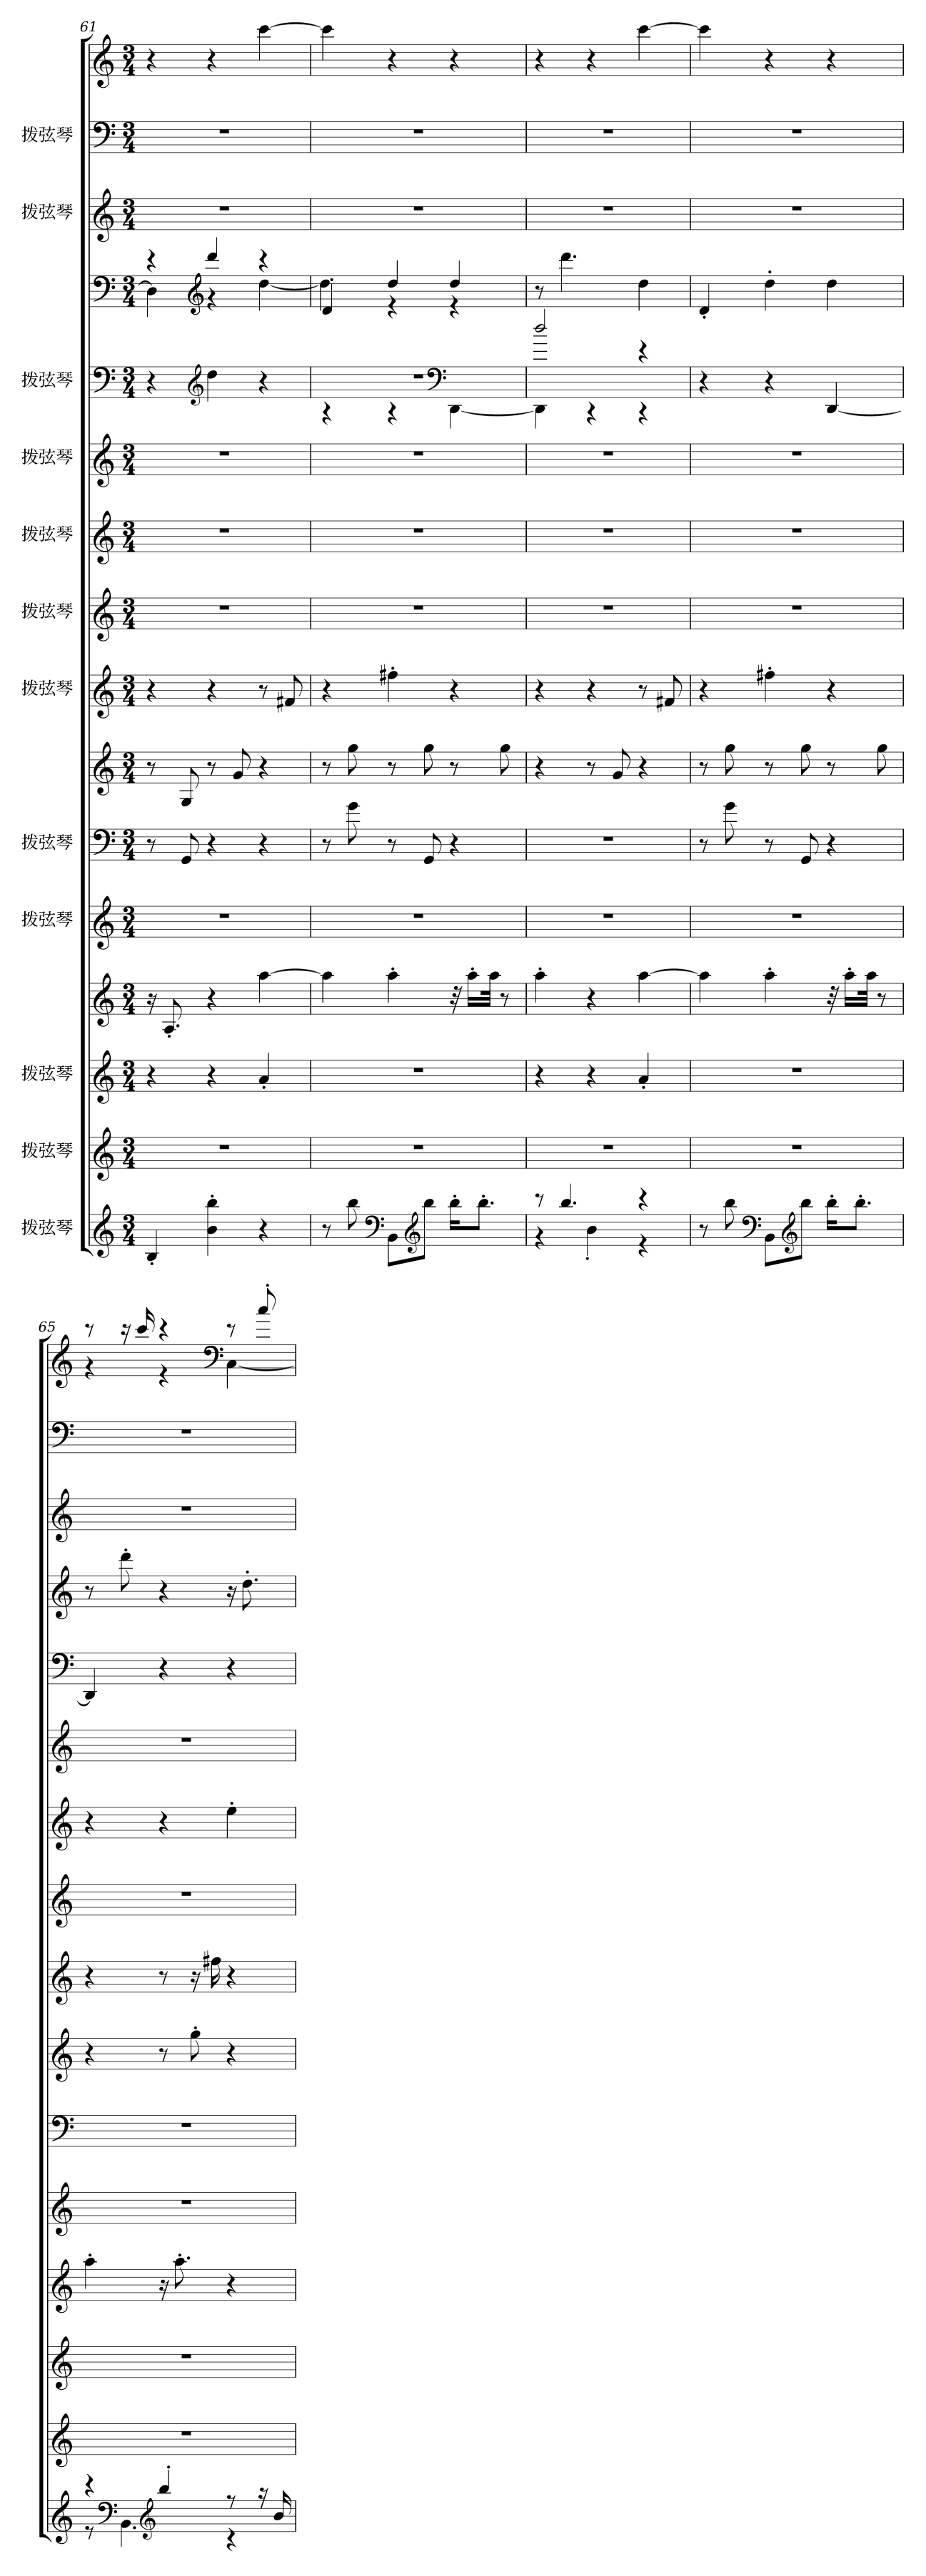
**kern	**kern	**kern	**kern	**kern	**kern	**kern	**kern	**kern	**kern	**kern	**kern	**kern	**kern	**kern	**kern
*part12	*part11	*part10	*part10	*part9	*part8	*part8	*part7	*part6	*part5	*part4	*part3	*part3	*part2	*part1	*part1
*staff16	*staff15	*staff14	*staff13	*staff12	*staff11	*staff10	*staff9	*staff8	*staff7	*staff6	*staff5	*staff4	*staff3	*staff2	*staff1
*I"拨弦琴	*I"拨弦琴	*I"拨弦琴	*	*I"拨弦琴	*I"拨弦琴	*	*I"拨弦琴	*I"拨弦琴	*I"拨弦琴	*I"拨弦琴	*I"拨弦琴	*	*I"拨弦琴	*I"拨弦琴	*
*clefG2	*clefG2	*clefG2	*clefG2	*clefG2	*clefF4	*clefG2	*clefG2	*clefG2	*clefG2	*clefG2	*clefF4	*clefF4	*clefG2	*clefF4	*clefG2
*k[]	*k[]	*k[]	*k[]	*k[]	*k[]	*k[]	*k[]	*k[]	*k[]	*k[]	*k[]	*k[]	*k[]	*k[]	*k[]
*M3/4	*M3/4	*M3/4	*M3/4	*M3/4	*M3/4	*M3/4	*M3/4	*M3/4	*M3/4	*M3/4	*M3/4	*M3/4	*M3/4	*M3/4	*M3/4
=61	=61	=61	=61	=61	=61	=61	=61	=61	=61	=61	=61	=61	=61	=61	=61
*	*	*	*	*	*	*	*	*	*	*	*	*^	*	*	*
4B'/	2.r	4r	16r	2.r	8r	8r	4r	2.r	2.r	2.r	4r	4r	4D\]	2.r	2.r	4r
.	.	.	8.A'/	.	.	.	.	.	.	.	.	.	.	.	.	.
.	.	.	.	.	8GG/	8G/	.	.	.	.	.	.	.	.	.	.
*	*	*	*	*	*	*	*	*	*	*	*clefG2	*clefG2	*	*	*	*
4b\' 4bb\'	.	4r	4r	.	4r	8r	4r	.	.	.	4dd\	4ddd/	4r	.	.	4r
.	.	.	.	.	.	8g/	.	.	.	.	.	.	.	.	.	.
4r	.	4a'/	[4aa\	.	4r	4r	8r	.	.	.	4r	4r	[4dd\	.	.	[4ccc\
.	.	.	.	.	.	.	8f#X/	.	.	.	.	.	.	.	.	.
!!LO:PB:g=z
=62	=62	=62	=62	=62	=62	=62	=62	=62	=62	=62	=62	=62	=62	=62	=62	=62
*	*	*	*	*	*	*	*	*	*	*	*^	*	*	*	*	*
8r	2.r	2.r	4aa\]	2.r	8r	8r	4r	2.r	2.r	2.r	2.r	4r	4d'/	4dd\]	2.r	2.r	4ccc\]
8bb\	.	.	.	.	8g\	8gg\	.	.	.	.	.	.	.	.	.	.	.
*clefF4	*	*	*	*	*	*	*	*	*	*	*	*	*	*	*	*	*
8BB\L	.	.	4aa'\	.	8r	8r	4ff#X'\	.	.	.	.	4r	4dd/	4r	.	.	4r
*clefG2	*	*	*	*	*	*	*	*	*	*	*	*	*	*	*	*	*
8bb\J	.	.	.	.	8GG/	8gg\	.	.	.	.	.	.	.	.	.	.	.
*	*	*	*	*	*	*	*	*	*	*	*clefF4	*	*	*	*	*	*
16bb'\KL	.	.	32r	.	4r	8r	4r	.	.	.	.	[4DD\	4dd/	4r	.	.	4r
.	.	.	16aa'\LL	.	.	.	.	.	.	.	.	.	.	.	.	.	.
8.bb'\J	.	.	.	.	.	.	.	.	.	.	.	.	.	.	.	.	.
.	.	.	32aa\JJk	.	.	.	.	.	.	.	.	.	.	.	.	.	.
.	.	.	8r	.	.	8gg\	.	.	.	.	.	.	.	.	.	.	.
*	*	*	*	*	*	*	*	*	*	*	*	*	*v	*v	*	*	*
=63	=63	=63	=63	=63	=63	=63	=63	=63	=63	=63	=63	=63	=63	=63	=63	=63
*^	*	*	*	*	*	*	*	*	*	*	*	*	*	*	*	*
8r	4r	2.r	4r	4aa'\	2.r	2.r	4r	4r	2.r	2.r	2.r	2dd/	4DD\]	8r	2.r	2.r	4r
4.bb/	.	.	.	.	.	.	.	.	.	.	.	.	.	4.ddd\	.	.	.
.	4b'\	.	4r	4r	.	.	8r	4r	.	.	.	.	4r	.	.	.	4r
.	.	.	.	.	.	.	8g/	.	.	.	.	.	.	.	.	.	.
4r	4r	.	4a'/	[4aa\	.	.	4r	8r	.	.	.	4r	4r	4dd\	.	.	[4ccc\
.	.	.	.	.	.	.	.	8f#X/	.	.	.	.	.	.	.	.	.
*v	*v	*	*	*	*	*	*	*	*	*	*	*v	*v	*	*	*	*
=64	=64	=64	=64	=64	=64	=64	=64	=64	=64	=64	=64	=64	=64	=64	=64
8r	2.r	2.r	4aa\]	2.r	8r	8r	4r	2.r	2.r	2.r	4r	4d'/	2.r	2.r	4ccc\]
8bb\	.	.	.	.	8g\	8gg\	.	.	.	.	.	.	.	.	.
*clefF4	*	*	*	*	*	*	*	*	*	*	*	*	*	*	*
8BB\L	.	.	4aa'\	.	8r	8r	4ff#X'\	.	.	.	4r	4dd'\	.	.	4r
*clefG2	*	*	*	*	*	*	*	*	*	*	*	*	*	*	*
8bb\J	.	.	.	.	8GG/	8gg\	.	.	.	.	.	.	.	.	.
16bb'\KL	.	.	32r	.	4r	8r	4r	.	.	.	[4DD/	4dd\	.	.	4r
.	.	.	16aa'\LL	.	.	.	.	.	.	.	.	.	.	.	.
8.bb'\J	.	.	.	.	.	.	.	.	.	.	.	.	.	.	.
.	.	.	32aa\JJk	.	.	.	.	.	.	.	.	.	.	.	.
.	.	.	8r	.	.	8gg\	.	.	.	.	.	.	.	.	.
!!LO:PB:g=z
=65	=65	=65	=65	=65	=65	=65	=65	=65	=65	=65	=65	=65	=65	=65	=65
*^	*	*	*	*	*	*	*	*	*	*	*	*	*	*	*^
4r	8r	2.r	2.r	4aa'\	2.r	2.r	4r	4r	2.r	4r	2.r	4DD/]	8r	2.r	2.r	8r	4r
*clefF4	*	*	*	*	*	*	*	*	*	*	*	*	*	*	*	*	*
.	4.BB\	.	.	.	.	.	.	.	.	.	.	.	8ddd'\	.	.	16r	.
.	.	.	.	.	.	.	.	.	.	.	.	.	.	.	.	16ccc/	.
*clefG2	*	*	*	*	*	*	*	*	*	*	*	*	*	*	*	*	*
4bb'/	.	.	.	16r	.	.	8r	8r	.	4r	.	4r	4r	.	.	4r	4r
.	.	.	.	8.aa'\	.	.	.	.	.	.	.	.	.	.	.	.	.
.	.	.	.	.	.	.	8gg'\	16r	.	.	.	.	.	.	.	.	.
.	.	.	.	.	.	.	.	16ff#X\	.	.	.	.	.	.	.	.	.
*	*	*	*	*	*	*	*	*	*	*	*	*	*	*	*	*clefF4	*
8r	4r	.	.	4r	.	.	4r	4r	.	4ee'\	.	4r	16r	.	.	8r	[4C\
.	.	.	.	.	.	.	.	.	.	.	.	.	8.dd'\	.	.	.	.
16r	.	.	.	.	.	.	.	.	.	.	.	.	.	.	.	8cc'/	.
16b/	.	.	.	.	.	.	.	.	.	.	.	.	.	.	.	.	.
*v	*v	*	*	*	*	*	*	*	*	*	*	*	*	*	*	*v	*v
=	=	=	=	=	=	=	=	=	=	=	=	=	=	=	=
*-	*-	*-	*-	*-	*-	*-	*-	*-	*-	*-	*-	*-	*-	*-	*-
